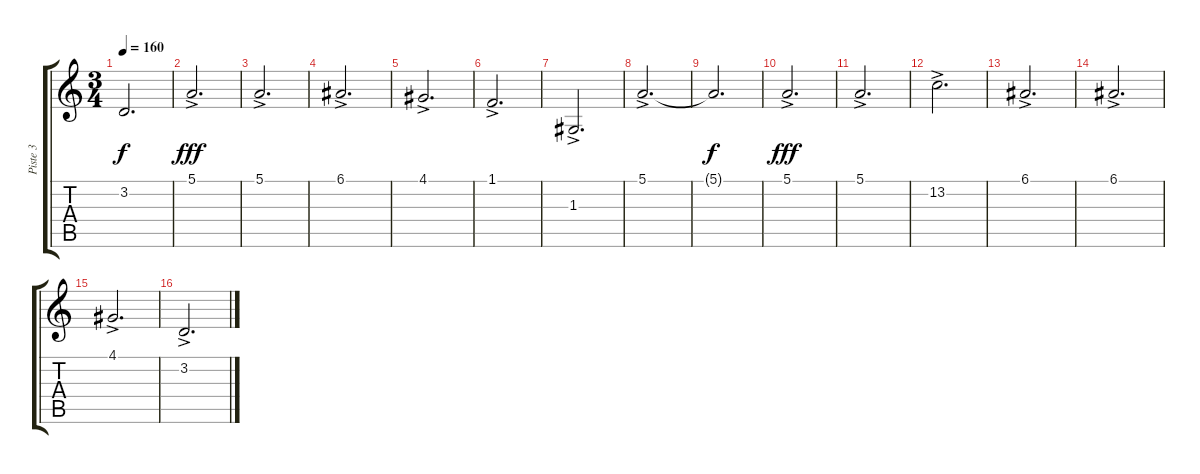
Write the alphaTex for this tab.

\track ("Piste 3" "Piste 3") {instrument choiraahs}
\staff {score tabs}
\tuning (E4 B3 G3 D3 A2 E2) {hide}
\ts (3 4)
\tempo 160
\clef g2
\ks c
3.2{t}.2{d dy f} |
5.1{ac}.2{d dy fff} |
5.1{ac}.2{d} |
6.1{ac}.2{d} |
4.1{ac}.2{d} |
1.1{ac}.2{d} |
1.3{ac}.2{d} |
5.1{ac}.2{d} |
5.1{t}.2{d dy f} |
5.1{ac}.2{d dy fff} |
5.1{ac}.2{d} |
13.2{ac}.2{d} |
6.1{ac}.2{d} |
6.1{ac}.2{d} |
4.1{ac}.2{d} |
3.2{ac}.2{d}
